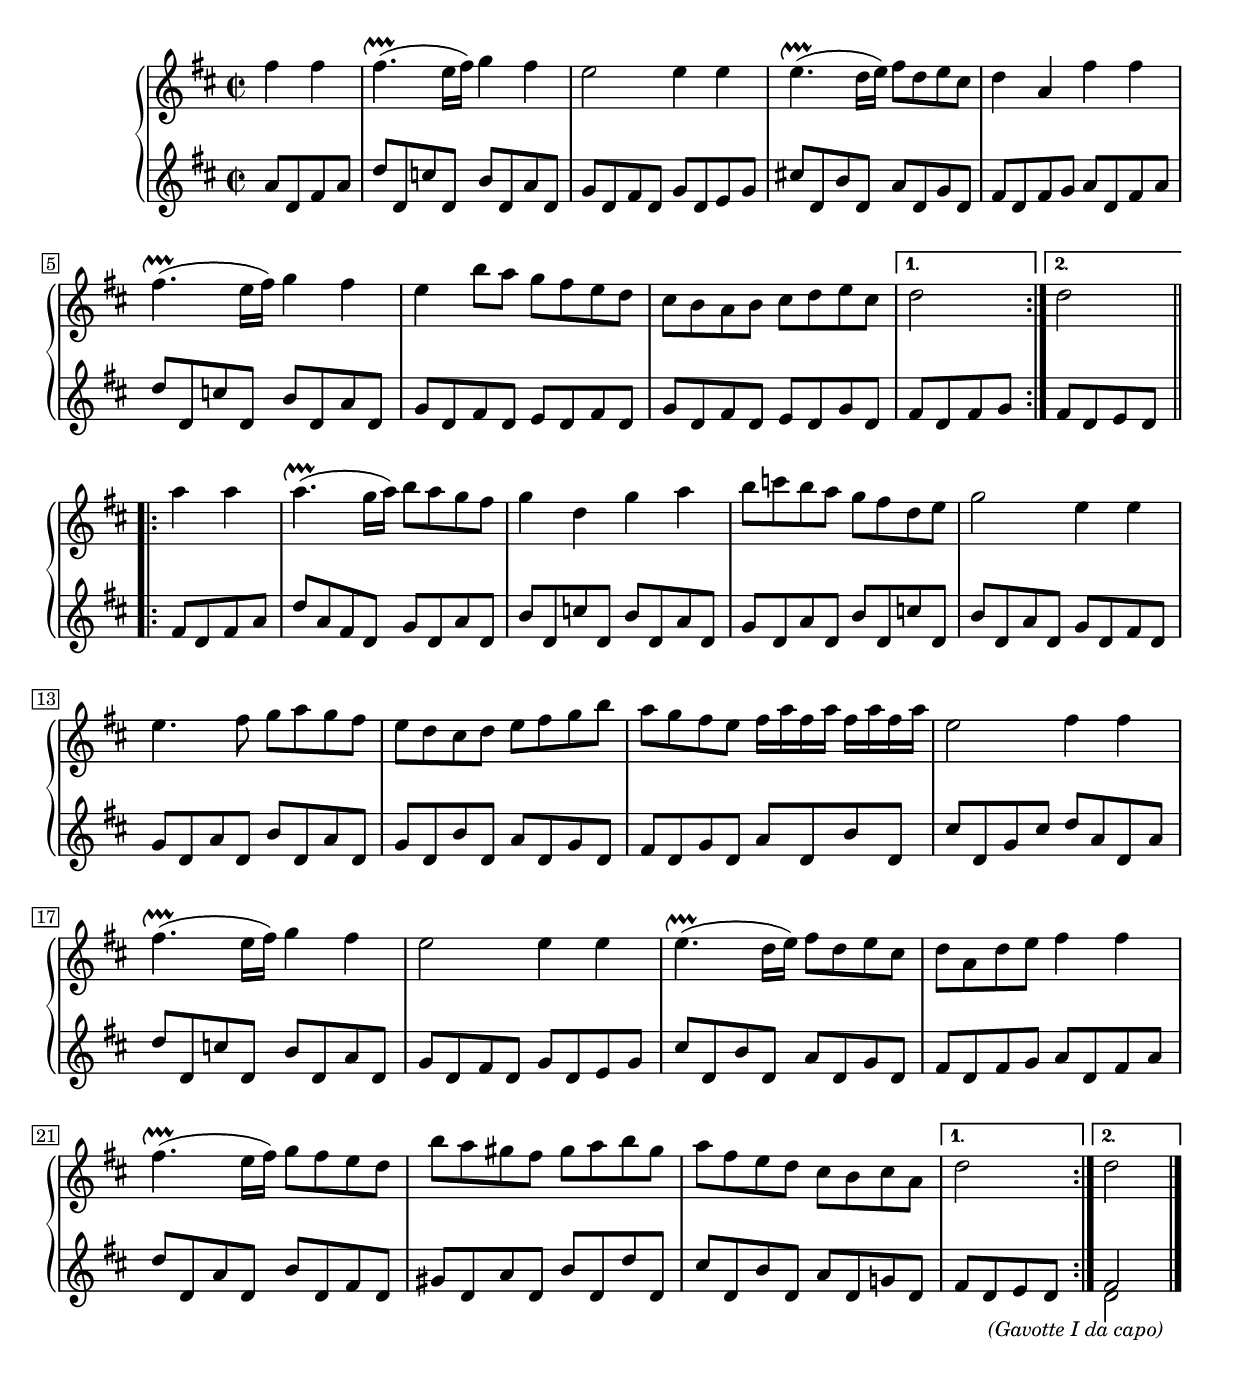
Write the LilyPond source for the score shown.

Global = {
  \key d \major
  \time 2/2
  \include "../global.ly"
}

Soprano = \context Voice = "one" \relative c'' {
  \voiceOne
  \stemNeutral\tieNeutral
  \override MultiMeasureRest.staff-position = #0
  \override Rest.staff-position = #0
  \label #'SuiteVIGavotteII
  \repeat volta 2 {
  \partial 2 fis4 fis
  %1
  | fis4.\upprall( e16 fis) g4 fis
  | e2 e4 e
  | e4.\upprall( d16 e) fis8 d e cis
  | d4 a fis' fis
  %5
  | fis4.\upprall( e16 fis) g4 fis
  | e4 b'8 a g fis e d
  | cis b a b cis d e cis
    \alternative {
      { d2 }
      { d }
    }
  }
  \break
  \repeat volta 2 {
  \partial 2 a'4 a
  | a4.\upprall( g16 a) b8 a g fis
  %10
  | g4 d g a
  | b8 c b a g fis d e
  | g2 e4 e
  | e4. fis8 g a g fis
  | e d cis d e fis g b
  %15
  | a g fis e fis16 a fis a fis[ a fis a]
  | e2 fis4 fis
  | fis4.\upprall( e16 fis) g4 fis
  | e2 e4 e
  | e4.\upprall( d16 e) fis8 d e cis
  %20
  | d a d e fis4 fis
  | fis4.\upprall( e16 fis) g8 fis e d
  | b' a gis fis gis a b gis
  | a fis e d cis b cis a
    \alternative {
      { d2 }
      { d }
    }
  }
  \fine
}

Alto = \context Voice = "two" \relative c' {
  \voiceTwo
  \stemDown\tieDown
  \override Rest.staff-position = #0
  %1
}

Tenor = \context Voice = "three" \relative c {
  \voiceThree
  \stemUp\tieUp
  \override Rest.staff-position = #0
  %1
}

Bass = \context Voice = "four" \relative c'' {
  \voiceFour
  \stemNeutral\tieNeutral
  \override MultiMeasureRest.staff-position = #0
  \override Rest.staff-position = #0
  \repeat volta 2 {
  \partial 2 a8 d, fis a
  %1
  | d d, c' d, b' d, a' d,
  | g d fis d g d e g
  | cis! d, b' d, a' d, g d
  | fis d fis g a d, fis a
  %5
  | d d, c' d, b' d, a' d,
  | g d fis d e d fis d
  | g d fis d e d g d
    \alternative {
      { fis d fis g }
      { fis d e d }
    }
  }
  \repeat volta 2 {
  \partial 2 fis8 d fis a
  | d a fis d g d a' d,
  %10
  | b' d, c' d, b' d, a' d,
  | g d a' d, b' d, c' d,
  | b' d, a' d, g d fis d
  | g d a' d, b' d, a' d,
  | g d b' d, a' d, g d
  %15
  | fis d g d a' d, b' d,
  | cis' d, g cis d a d, a'
  | d d, c' d, b' d, a' d,
  | g d fis d g d e g
  | cis d, b' d, a' d, g d
  %20
  | fis d fis g a d, fis a
  | d d, a' d, b' d, fis d
  | gis d a' d, b' d, d' d,
  | cis' d, b' d, a' d, g d
    \alternative {
      { fis
        d_\markup { \hspace #0.5 "(Gavotte I da capo)" }
        e d
      }
      { << fis2 \\ d >> }
    }
  }
  \fine
}

\score {
  \new PianoStaff
  <<
    \accidentalStyle Score.piano
    \context Staff = "upper" <<
      \set Staff.midiInstrument = #"acoustic grand"
      \Global
      \clef treble
      \Soprano
      \Alto
    >>
    \context Staff = "lower" <<
      \set Staff.midiInstrument = #"acoustic grand"
      \Global
      \clef treble
      \Tenor
      \Bass
    >>
  >>
  \header {
    composer = ##f % "Johann Sebastian Bach"
    opus = ##f % "BWV 811"
    title = \markup { "Gavotte II" }
    subtitle = ##f
  }
  \layout {
    \context {
      \PianoStaff
      \override Parentheses.font-size = #-2
      \override TextScript.font-shape = #'italic
      \override TextScript.font-size = #-1
    }
  }
  \midi {
    \tempo 2 = 80
  }
}
